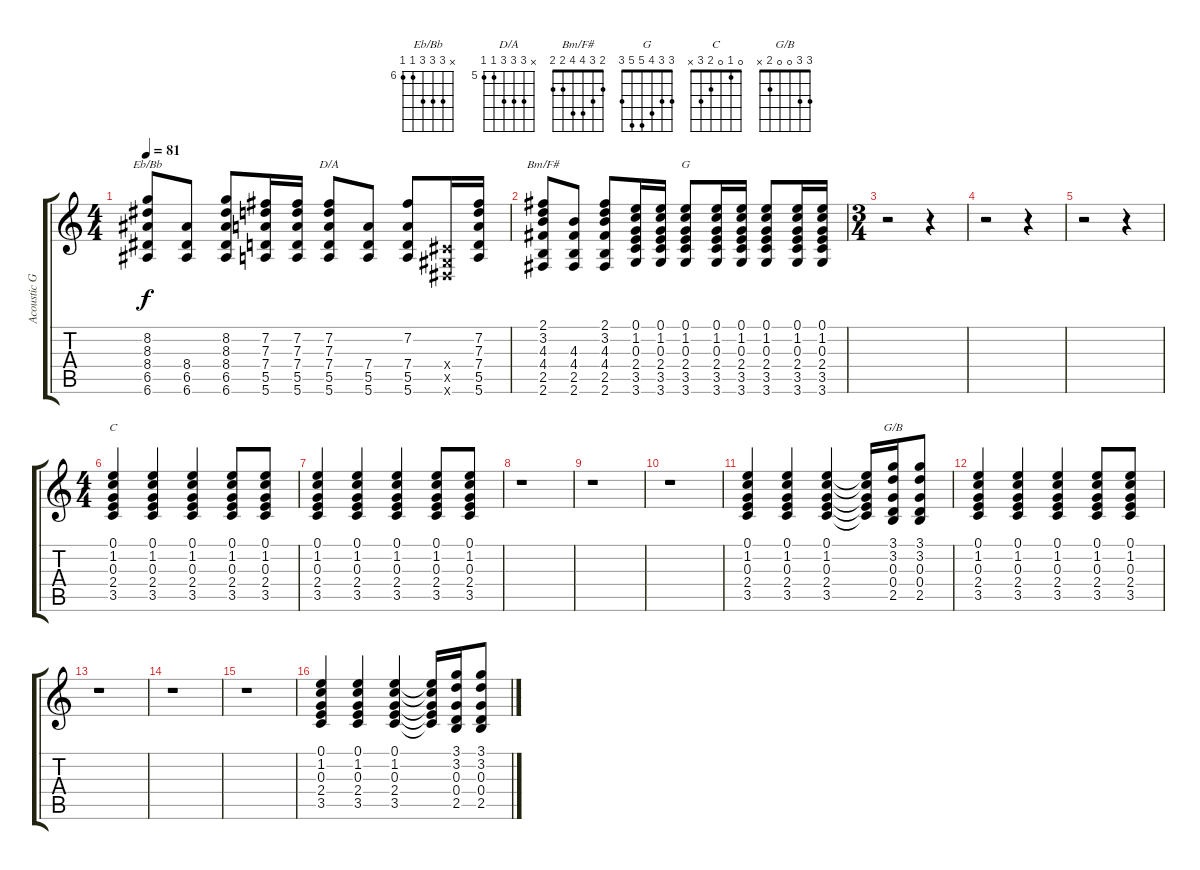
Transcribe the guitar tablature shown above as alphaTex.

\track ("Acoustic Guitar" "Acoustic G") {instrument acousticguitarsteel}
\staff {score tabs}
\tuning (E4 B3 G3 D3 A2 E2) {hide}
\chord ("Eb/Bb" x 8 8 8 6 6) {firstfret 6}
\chord ("D/A" x 7 7 7 5 5) {firstfret 5}
\chord ("Bm/F#" 2 3 4 4 2 2)
\chord ("G" 3 3 4 5 5 3)
\chord ("C" 0 1 0 2 3 x)
\chord ("G/B" 3 3 0 0 2 x)
\ts (4 4)
\tempo 81
\clef g2
\ks c
(8.2 8.3 8.4 6.5 6.6).8{ch "Eb/Bb" dy f} (8.4 6.5 6.6).8 (8.2 8.3 8.4 6.5 6.6).8 (7.2 7.3 7.4 5.5 5.6).16 (7.2 7.3 7.4 5.5 5.6).16 (7.2 7.3 7.4 5.5 5.6).8{ch "D/A"} (7.4 5.5 5.6).8 (7.2 7.4 5.5 5.6).8 (-1.4{x} -1.5{x} -1.6{x}).16 (7.2 7.3 7.4 5.5 5.6).16 |
(2.1 3.2 4.3 4.4 2.5 2.6).8{ch "Bm/F#"} (4.3 4.4 2.5 2.6).8 (2.1 3.2 4.3 4.4 2.5 2.6).8 (0.1 1.2 0.3 2.4 3.5 3.6).16 (0.1 1.2 0.3 2.4 3.5 3.6).16 (0.1 1.2 0.3 2.4 3.5 3.6).8{ch "G"} (0.1 1.2 0.3 2.4 3.5 3.6).16 (0.1 1.2 0.3 2.4 3.5 3.6).16 (0.1 1.2 0.3 2.4 3.5 3.6).8 (0.1 1.2 0.3 2.4 3.5 3.6).16 (0.1 1.2 0.3 2.4 3.5 3.6).16 |
\ts (3 4)
r.2 r.4 |
r.2 r.4 |
r.2 r.4 |
\ts (4 4)
(0.1 1.2 0.3 2.4 3.5).4{ch "C"} (0.1 1.2 0.3 2.4 3.5).4 (0.1 1.2 0.3 2.4 3.5).4 (0.1 1.2 0.3 2.4 3.5).8 (0.1 1.2 0.3 2.4 3.5).8 |
(0.1 1.2 0.3 2.4 3.5).4 (0.1 1.2 0.3 2.4 3.5).4 (0.1 1.2 0.3 2.4 3.5).4 (0.1 1.2 0.3 2.4 3.5).8 (0.1 1.2 0.3 2.4 3.5).8 |
r.1 |
r.1 |
r.1 |
(0.1 1.2 0.3 2.4 3.5).4 (0.1 1.2 0.3 2.4 3.5).4 (0.1 1.2 0.3 2.4 3.5).4 (0.1{t} 1.2{t} 0.3{t} 2.4{t} 3.5{t}).16 (3.1 3.2 0.3 0.4 2.5).16{ch "G/B"} (3.1 3.2 0.3 0.4 2.5).8 |
(0.1 1.2 0.3 2.4 3.5).4 (0.1 1.2 0.3 2.4 3.5).4 (0.1 1.2 0.3 2.4 3.5).4 (0.1 1.2 0.3 2.4 3.5).8 (0.1 1.2 0.3 2.4 3.5).8 |
r.1 |
r.1 |
r.1 |
(0.1 1.2 0.3 2.4 3.5).4 (0.1 1.2 0.3 2.4 3.5).4 (0.1 1.2 0.3 2.4 3.5).4 (0.1{t} 1.2{t} 0.3{t} 2.4{t} 3.5{t}).16 (3.1 3.2 0.3 0.4 2.5).16 (3.1 3.2 0.3 0.4 2.5).8
